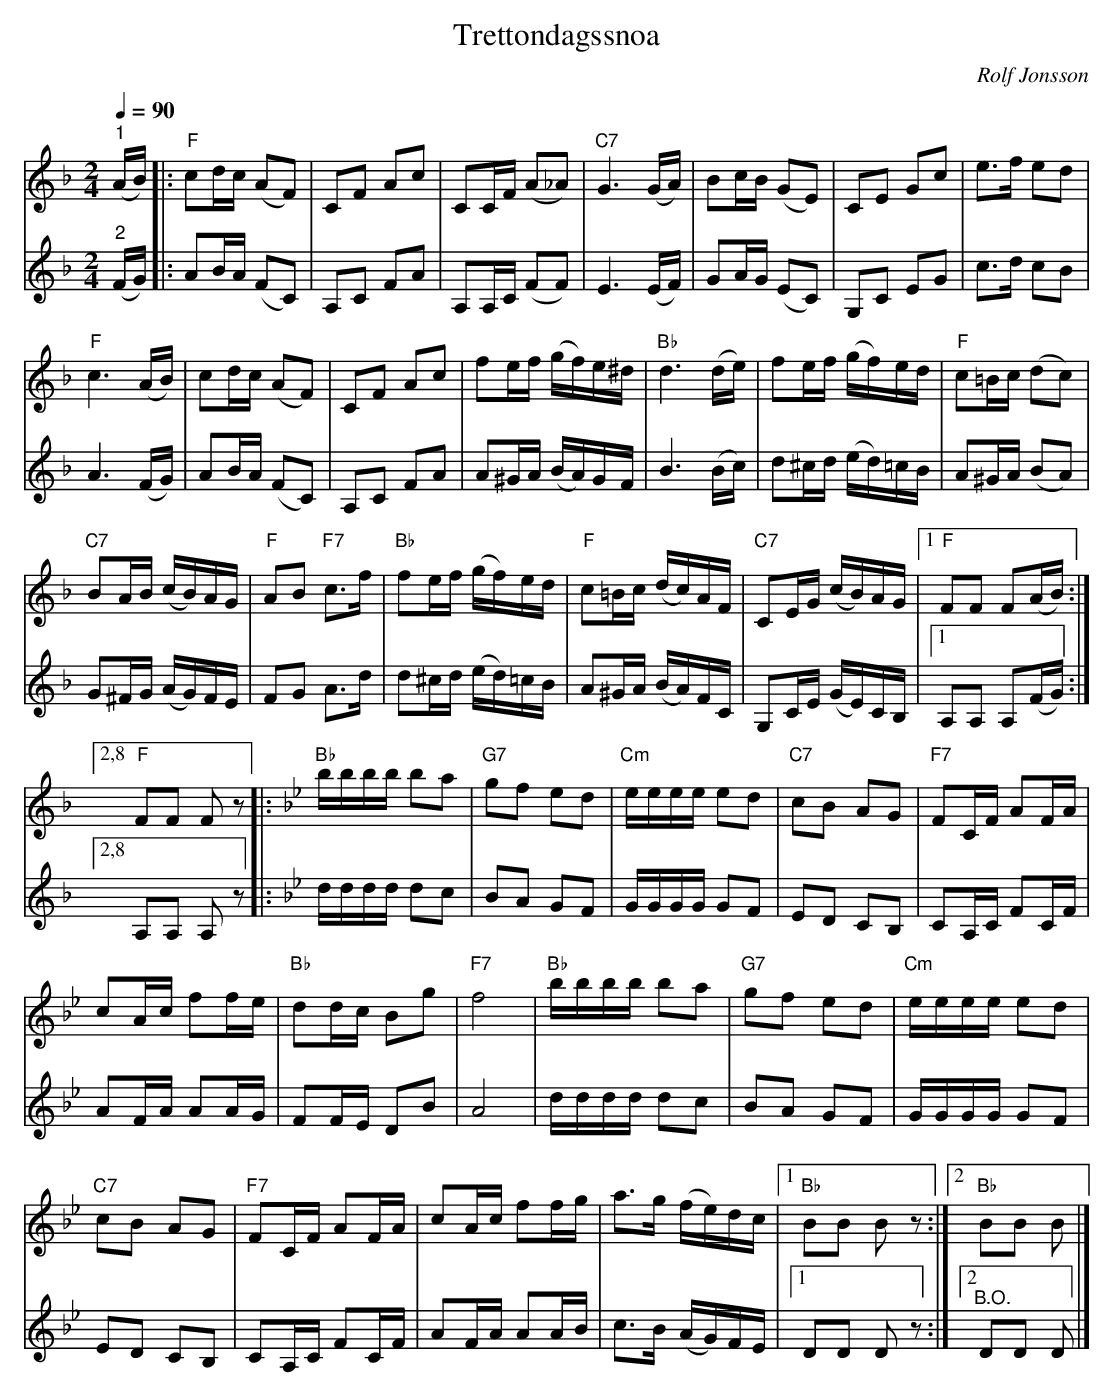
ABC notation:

X:1
T:Trettondagssnoa
C:Rolf Jonsson
L:1/16
Q:1/4=90
M:2/4
K:F
V:1
"^1" (AB) |:"F" c2dc (A2F2) | C2F2 A2c2 | C2CF (A2_A2) |"C7" G6 (GA) | B2cB (G2E2) | C2E2 G2c2 | e2>f2 e2d2 |
"F" c6 (AB) | c2dc (A2F2) | C2F2 A2c2 | f2ef (gf)e^d | "Bb" d6 (de) | f2ef (gf)ed | "F" c2=Bc (d2c2) |
"C7" B2AB (cB)AG |"F" A2B2"F7" c2>f2 |"Bb" f2ef (gf)ed |"F" c2=Bc (dc)AF | "C7" C2EG (cB)AG |1"F" F2F2 F2(AB) :|2,8
"F" F2F2 F2 z2 |:[K:Bb]"Bb" bbbb b2a2 | "G7" g2f2 e2d2 |"Cm" eeee e2d2 |"C7" c2B2 A2G2 |"F7" F2CF A2FA |
c2Ac f2fe |"Bb" d2dc B2g2 | "F7" f8 |"Bb" bbbb b2a2 |"G7" g2f2 e2d2 |"Cm" eeee e2d2 |
"C7" c2B2 A2G2 |"F7" F2CF A2FA | c2Ac f2fg | a2>g2 (fe)dc |1"Bb" B2B2 B2 z2 :|2"Bb" B2B2 B2 |]
V:2
"^2" (FG) |: A2BA (F2C2) | A,2C2 F2A2 | A,2A,C (F2F2) | E6 (EF) | G2AG (E2C2) | G,2C2 E2G2 | c2>d2 c2B2 |
A6 (FG) | A2BA (F2C2) | A,2C2 F2A2 | A2^GA (BA)GF | B6 (Bc) | d2^cd (ed)=cB | A2^GA (B2A2) |
G2^FG (AG)FE | F2G2 A2>d2 | d2^cd (ed)=cB | A2^GA (BA)FC | G,2CE (GE)CB, |1 A,2A,2 A,2(FG) :|2,8
A,2A,2 A,2 z2 |:[K:Bb] dddd d2c2 | B2A2 G2F2 | GGGG G2F2 | E2D2 C2B,2 | C2A,C F2CF | A2FA A2AG | F2FE D2B2 | A8 | dddd d2c2 |
B2A2 G2F2 | GGGG G2F2 | E2D2 C2B,2 | C2A,C F2CF | A2FA A2AB | c2>B2 (AG)FE |1 D2D2 D2 z2 :|2 "^B.O." D2D2 D2 |]
